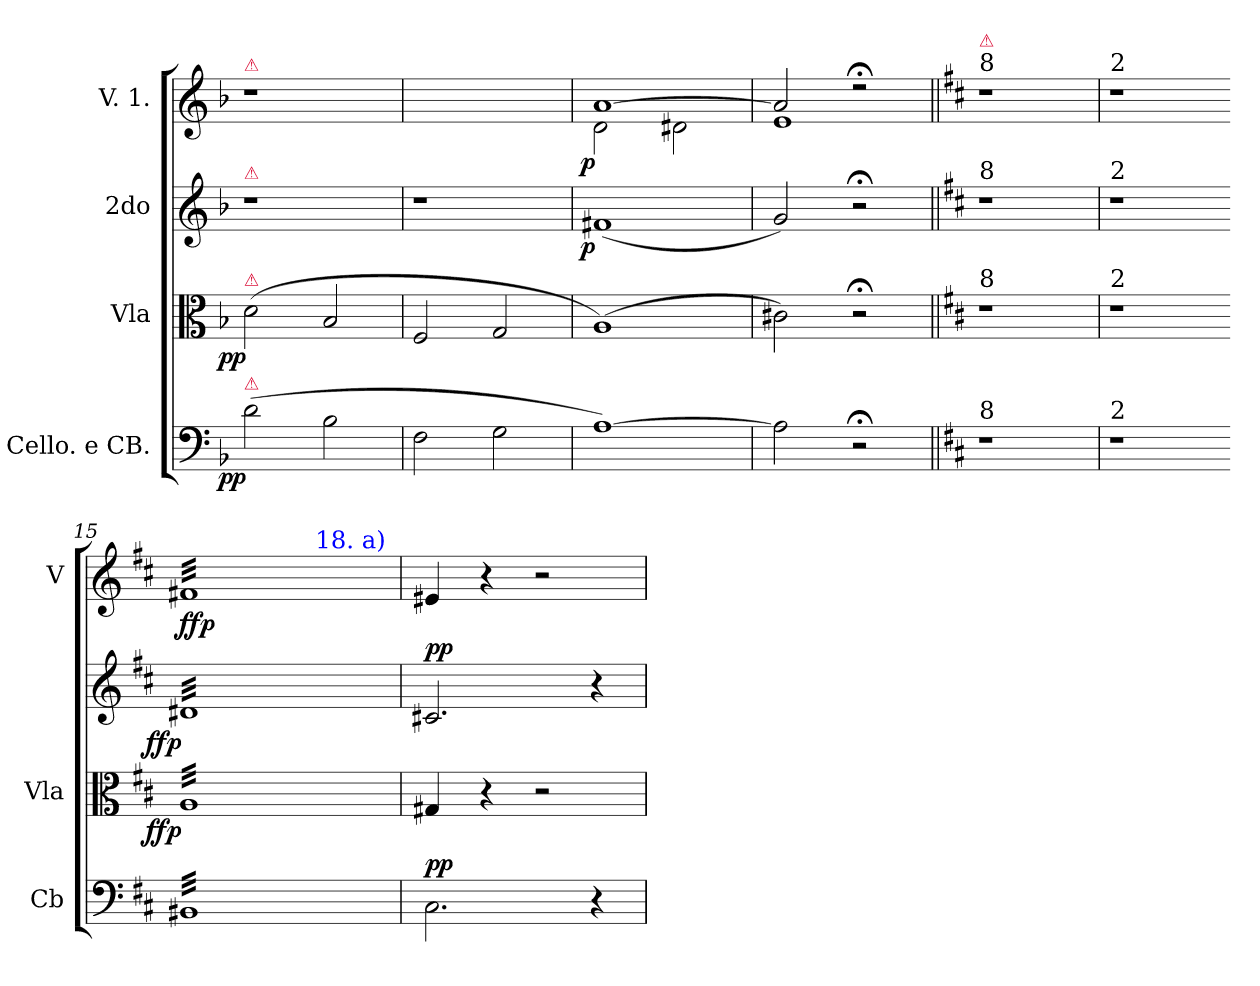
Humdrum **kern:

**kern	**dynam	**kern	**dynam	**kern	**dynam	**kern	**dynam
*part4	*part4	*part3	*part3	*part2	*part2	*part1	*part1
*staff4	*staff4	*staff3	*staff3	*staff2	*staff2	*staff1	*staff1
*I"Cello. e CB.	*	*I"Vla	*	*I"2do	*	*I"V. 1.	*
*I'Cb	*	*I'Vla	*	*	*	*I'V	*
*clefF4	*	*clefC3	*	*clefG2	*	*clefG2	*
*k[b-]	*	*k[b-]	*	*k[b-]	*	*k[b-]	*
=1	=1	=1	=1	=1	=1	=1	=1
!	!	!	!	!	!	!LO:TX:a:color=crimson:t=⚠	!
!	!	!	!	!LO:TX:a:color=crimson:t=⚠	!	!	!
!	!	!LO:TX:a:color=crimson:t=⚠	!	!	!	!	!
!LO:TX:a:color=crimson:t=⚠	!	!	!	!	!	!	!
!	!LO:DY:rj	!	!LO:DY:rj	!	!	!	!
(2d\	pp.	(2d\	pp.	1r	.	1r	.
2B-\	.	2B-/	.	.	.	.	.
=2	=2	=2	=2	=2	=2	=2	=2
2F\	.	2F/	.	1r	.	1ryy	.
2G\	.	2G/	.	.	.	.	.
=3	=3	=3	=3	=3	=3	=3	=3
*	*	*	*	*	*	*^	*
!	!	!	!	!	!LO:DY:rj	!	!	!LO:DY:rj
[1A)	.	(1A)	.	(>1f#X	p	[1a	2d\	p
.	.	.	.	.	.	.	2d#X\	.
=4	=4	=4	=4	=4	=4	=4	=4	=4
2A\]	.	2c#X\)	.	2g/)	.	2a/]	1e	.
2r;<	.	2r;<	.	2r;<	.	2r;<	.	.
*	*	*	*	*	*	*v	*v	*
=5||	=5||	=5||	=5||	=5||	=5||	=5||	=5||
*k[f#c#]	*	*k[f#c#]	*	*k[f#c#]	*	*k[f#c#]	*
!	!	!	!	!	!	!LO:TX:a:t=8	!
!	!	!	!	!	!	!LO:TX:a:color=crimson:t=⚠	!
!	!	!	!	!LO:TX:a:t=8	!	!	!
!	!	!LO:TX:a:t=8	!	!	!	!	!
!LO:TX:a:t=8	!	!	!	!	!	!	!
1r	.	1r	.	1r	.	1r	.
=6	=6	=6	=6	=6	=6	=6	=6
1r	.	1r	.	1r	.	1r	.
=7	=7	=7	=7	=7	=7	=7	=7
1r	.	1r	.	1r	.	1r	.
=8	=8	=8	=8	=8	=8	=8	=8
1r	.	1r	.	1r	.	1r	.
=9	=9	=9	=9	=9	=9	=9	=9
1r	.	1r	.	1r	.	1r	.
=10	=10	=10	=10	=10	=10	=10	=10
1r	.	1r	.	1r	.	1r	.
=11	=11	=11	=11	=11	=11	=11	=11
1r	.	1r	.	1r	.	1r	.
=12	=12	=12	=12	=12	=12	=12	=12
1r;<	.	1r;<	.	1r;<	.	1r;<	.
=13	=13	=13	=13	=13	=13	=13	=13
!	!	!	!	!	!	!LO:TX:a:t=2	!
!	!	!	!	!LO:TX:a:t=2	!	!	!
!	!	!LO:TX:a:t=2	!	!	!	!	!
!LO:TX:a:t=2	!	!	!	!	!	!	!
1r	.	1r	.	1r	.	1r	.
=14-	=14-	=14-	=14-	=14-	=14-	=14-	=14-
1r	.	1r	.	1r	.	1r	.
=15	=15	=15	=15	=15	=15	=15	=15
!LO:TX:b:t=C&colon; Baſso. tenuto	!	!	!	!	!	!	!
!	!	!	!LO:DY:rj	!	!LO:DY:rj	!	!
*	*	*	*	*	*	*^	*
*tremolo	*	*	*	*	*	*	*	*
*	*	*tremolo	*	*	*	*	*	*
*	*	*	*	*tremolo	*	*	*	*
*	*	*	*	*	*	*tremolo	*	*
32BB#X/LLL	.	32A/LLL	ffp.	32d#X/LLL	ffp.	32f#X/LLL	2ryy	ffp.
32BB#X/	.	32A/	.	32d#X/	.	32f#X/	.	.
32BB#X/	.	32A/	.	32d#X/	.	32f#X/	.	.
32BB#X/	.	32A/	.	32d#X/	.	32f#X/	.	.
32BB#X/	.	32A/	.	32d#X/	.	32f#X/	.	.
32BB#X/	.	32A/	.	32d#X/	.	32f#X/	.	.
32BB#X/	.	32A/	.	32d#X/	.	32f#X/	.	.
32BB#X/	.	32A/	.	32d#X/	.	32f#X/	.	.
32BB#X/	.	32A/	.	32d#X/	.	32f#X/	.	.
32BB#X/	.	32A/	.	32d#X/	.	32f#X/	.	.
32BB#X/	.	32A/	.	32d#X/	.	32f#X/	.	.
32BB#X/	.	32A/	.	32d#X/	.	32f#X/	.	.
32BB#X/	.	32A/	.	32d#X/	.	32f#X/	.	.
32BB#X/	.	32A/	.	32d#X/	.	32f#X/	.	.
32BB#X/	.	32A/	.	32d#X/	.	32f#X/	.	.
32BB#X/	.	32A/	.	32d#X/	.	32f#X/	.	.
32BB#X/	.	32A/	.	32d#X/	.	32f#X/	8ryy	.
32BB#X/	.	32A/	.	32d#X/	.	32f#X/	.	.
32BB#X/	.	32A/	.	32d#X/	.	32f#X/	.	.
32BB#X/	.	32A/	.	32d#X/	.	32f#X/	.	.
32BB#X/	.	32A/	.	32d#X/	.	32f#X/	32ryy	.
!	!	!	!	!	!	!	!LO:TX:a:color=blue:t=18. a)	!
32BB#X/	.	32A/	.	32d#X/	.	32f#X/	4ryy	.
32BB#X/	.	32A/	.	32d#X/	.	32f#X/	.	.
32BB#X/	.	32A/	.	32d#X/	.	32f#X/	.	.
32BB#X/	.	32A/	.	32d#X/	.	32f#X/	.	.
32BB#X/	.	32A/	.	32d#X/	.	32f#X/	.	.
32BB#X/	.	32A/	.	32d#X/	.	32f#X/	.	.
32BB#X/	.	32A/	.	32d#X/	.	32f#X/	.	.
32BB#X/	.	32A/	.	32d#X/	.	32f#X/	.	.
32BB#X/	.	32A/	.	32d#X/	.	32f#X/	16.ryy	.
32BB#X/	.	32A/	.	32d#X/	.	32f#X/	.	.
32BB#X/JJJ	.	32A/JJJ	.	32d#X/JJJ	.	32f#X/JJJ	.	.
*	*	*	*	*	*	*Xtremolo	*	*
*	*	*	*	*Xtremolo	*	*	*	*
*	*	*Xtremolo	*	*	*	*	*	*
*Xtremolo	*	*	*	*	*	*	*	*
=16	=16	=16	=16	=16	=16	=16	=16	=16
!	!LO:DY:a	!	!	!	!LO:DY:a	!	!	!
*	*	*	*	*	*	*v	*v	*
2.C#\	pp.	4G#X/	.	2.c#X/	pp.	4e#X/	.
.	.	4r	.	.	.	4r	.
.	.	2r	.	.	.	2r	.
4r	.	.	.	4r	.	.	.
=	=	=	=	=	=	=	=
*-	*-	*-	*-	*-	*-	*-	*-
